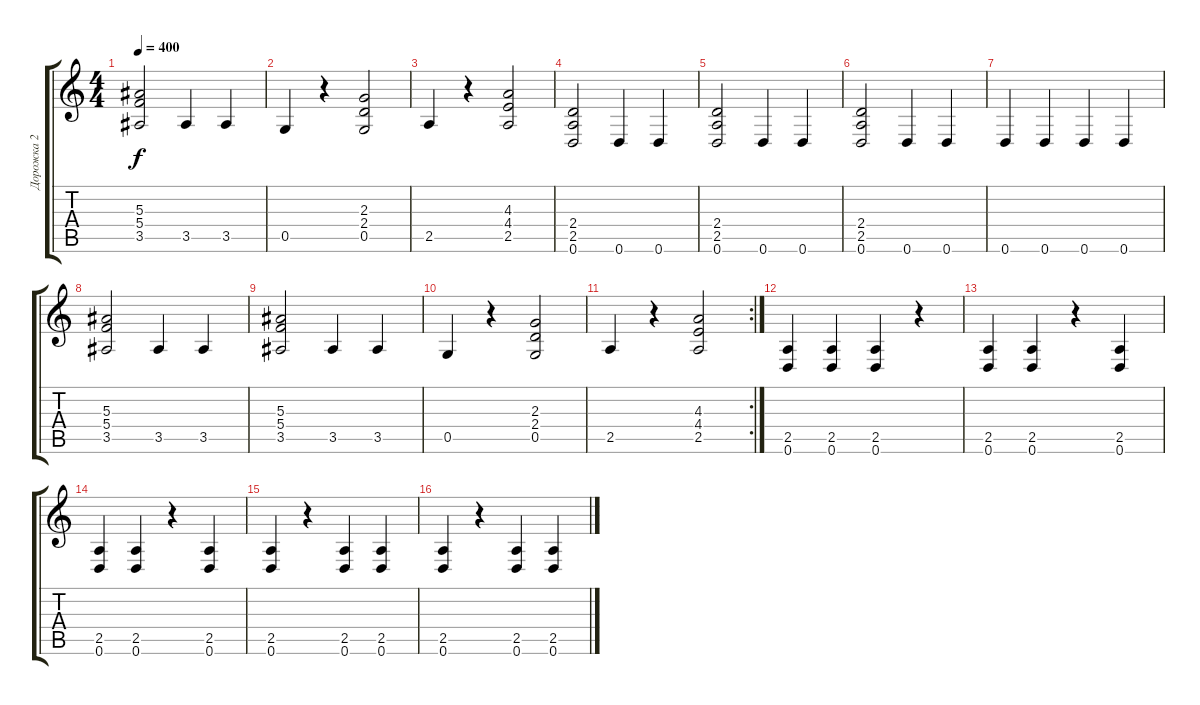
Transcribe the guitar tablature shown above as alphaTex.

\track ("Дорожка 2" "Дорожка 2") {instrument overdrivenguitar}
\staff {score tabs}
\tuning (D4 A3 F3 C3 G2 D2) {hide}
\ts (4 4)
\tempo 400
\clef g2
\ks c
(5.3 5.4 3.5).2{dy f} 3.5.4 3.5.4 |
0.5.4 r.4 (2.3 2.4 0.5).2 |
2.5.4 r.4 (4.3 4.4 2.5).2 |
(2.4 2.5 0.6).2 0.6.4 0.6.4 |
(2.4 2.5 0.6).2 0.6.4 0.6.4 |
(2.4 2.5 0.6).2 0.6.4 0.6.4 |
0.6.4 0.6.4 0.6.4 0.6.4 |
(5.3 5.4 3.5).2 3.5.4 3.5.4 |
(5.3 5.4 3.5).2 3.5.4 3.5.4 |
0.5.4 r.4 (2.3 2.4 0.5).2 |
\rc 2
2.5.4 r.4 (4.3 4.4 2.5).2 |
(2.5 0.6).4 (2.5 0.6).4 (2.5 0.6).4 r.4 |
(2.5 0.6).4 (2.5 0.6).4 r.4 (2.5 0.6).4 |
(2.5 0.6).4 (2.5 0.6).4 r.4 (2.5 0.6).4 |
(2.5 0.6).4 r.4 (2.5 0.6).4 (2.5 0.6).4 |
(2.5 0.6).4 r.4 (2.5 0.6).4 (2.5 0.6).4
